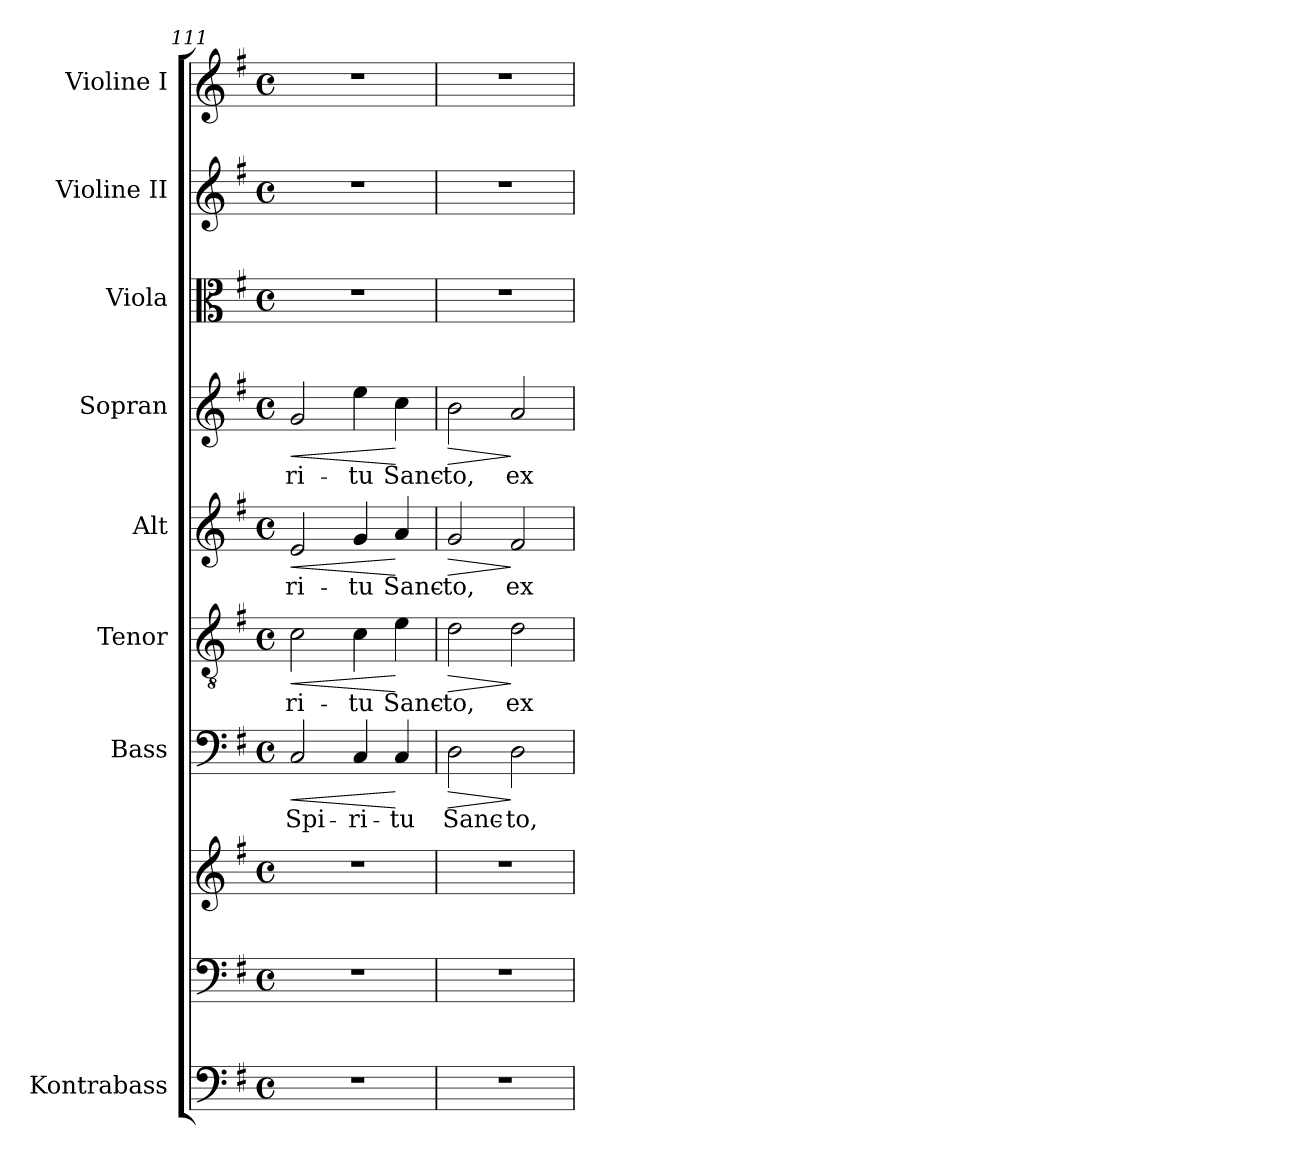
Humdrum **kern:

**kern	**kern	**kern	**kern	**text	**dynam	**kern	**text	**dynam	**kern	**text	**dynam	**kern	**text	**dynam	**kern	**kern	**kern
*part9	*part8	*part8	*part7	*part7	*part7	*part6	*part6	*part6	*part5	*part5	*part5	*part4	*part4	*part4	*part3	*part2	*part1
*staff10	*staff9	*staff8	*staff7	*staff7	*staff7	*staff6	*staff6	*staff6	*staff5	*staff5	*staff5	*staff4	*staff4	*staff4	*staff3	*staff2	*staff1
*I"Kontrabass	*	*	*I"Bass	*	*	*I"Tenor	*	*	*I"Alt	*	*	*I"Sopran	*	*	*I"Viola	*I"Violine II	*I"Violine I
*I'Kb.	*	*	*I'B.	*	*	*I'T.	*	*	*I'A.	*	*	*I'S.	*	*	*I'Vla.	*I'Vl. II	*I'Vl. I
!!LO:PB:g=z
*clefF4	*clefF4	*clefG2	*clefF4	*	*	*clefGv2	*	*	*clefG2	*	*	*clefG2	*	*	*clefC3	*clefG2	*clefG2
*ITrd7c12	*	*	*	*	*	*	*	*	*	*	*	*	*	*	*	*	*
*k[f#]	*k[f#]	*k[f#]	*k[f#]	*	*	*k[f#]	*	*	*k[f#]	*	*	*k[f#]	*	*	*k[f#]	*k[f#]	*k[f#]
*G:	*G:	*G:	*G:	*	*	*G:	*	*	*G:	*	*	*G:	*	*	*G:	*G:	*G:
*M4/4	*M4/4	*M4/4	*M4/4	*	*	*M4/4	*	*	*M4/4	*	*	*M4/4	*	*	*M4/4	*M4/4	*M4/4
*met(c)	*met(c)	*met(c)	*met(c)	*	*	*met(c)	*	*	*met(c)	*	*	*met(c)	*	*	*met(c)	*met(c)	*met(c)
=111	=111	=111	=111	=111	=111	=111	=111	=111	=111	=111	=111	=111	=111	=111	=111	=111	=111
!	!	!	!	!LO:LY:b	!LO:HP:b	!	!LO:LY:b	!LO:HP:b	!	!LO:LY:b	!LO:HP:b	!	!LO:LY:b	!LO:HP:b	!	!	!
1r	1r	1r	2C/	Spi-	<	2c\	-ri-	<	2e/	-ri-	<	2g/	-ri-	<	1r	1r	1r
!	!	!	!	!LO:LY:b	!	!	!LO:LY:b	!	!	!LO:LY:b	!	!	!LO:LY:b	!	!	!	!
.	.	.	4C/	-ri-	.	4c\	-tu	.	4g/	-tu	.	4ee\	-tu	.	.	.	.
!	!	!	!	!LO:LY:b	!	!	!LO:LY:b	!	!	!LO:LY:b	!	!	!LO:LY:b	!	!	!	!
.	.	.	4C/	-tu	[	4e\	Sanc-	[	4a/	Sanc-	[	4cc\	Sanc-	[	.	.	.
=112	=112	=112	=112	=112	=112	=112	=112	=112	=112	=112	=112	=112	=112	=112	=112	=112	=112
!	!	!	!	!LO:LY:b	!LO:HP:b	!	!LO:LY:b	!LO:HP:b	!	!LO:LY:b	!LO:HP:b	!	!LO:LY:b	!LO:HP:b	!	!	!
1r	1r	1r	2D\	Sanc-	>	2d\	-to,	>	2g/	-to,	>	2b\	-to,	>	1r	1r	1r
!	!	!	!	!LO:LY:b	!	!	!LO:LY:b	!	!	!LO:LY:b	!	!	!LO:LY:b	!	!	!	!
.	.	.	2D\	-to,	]	2d\	ex	]	2f#/	ex	]	2a/	ex	]	.	.	.
=	=	=	=	=	=	=	=	=	=	=	=	=	=	=	=	=	=
*-	*-	*-	*-	*-	*-	*-	*-	*-	*-	*-	*-	*-	*-	*-	*-	*-	*-
